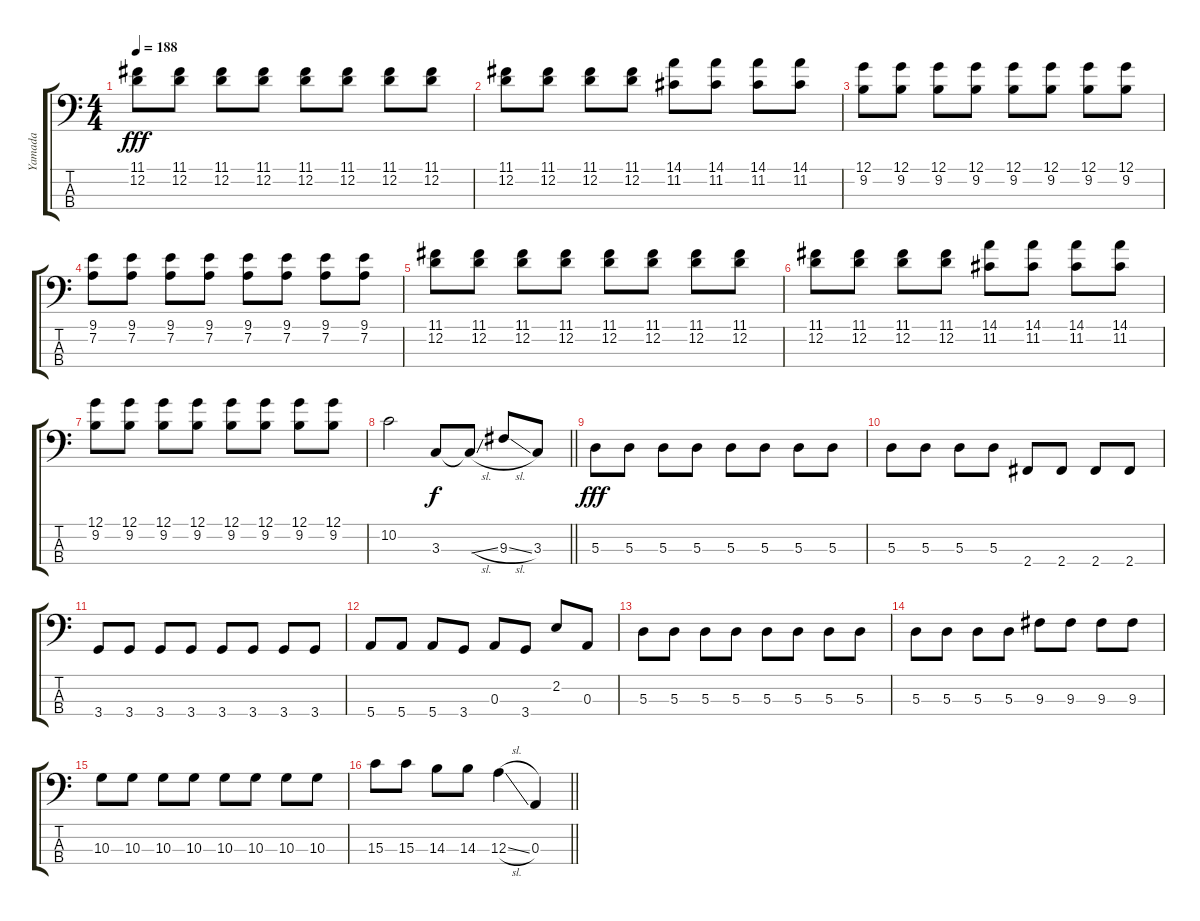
\track ("Yamada" "Yamada") {instrument electricbasspick}
\staff {score tabs}
\tuning (G2 D2 A1 E1) {hide}
\ts (4 4)
\tempo 188
\clef f4
\ks c
(11.1 12.2).8{dy fff volume 15} (11.1 12.2).8 (11.1 12.2).8 (11.1 12.2).8 (11.1 12.2).8 (11.1 12.2).8 (11.1 12.2).8 (11.1 12.2).8 |
(11.1 12.2).8 (11.1 12.2).8 (11.1 12.2).8 (11.1 12.2).8 (14.1 11.2).8 (14.1 11.2).8 (14.1 11.2).8 (14.1 11.2).8 |
(12.1 9.2).8 (12.1 9.2).8 (12.1 9.2).8 (12.1 9.2).8 (12.1 9.2).8 (12.1 9.2).8 (12.1 9.2).8 (12.1 9.2).8 |
(9.1 7.2).8 (9.1 7.2).8 (9.1 7.2).8 (9.1 7.2).8 (9.1 7.2).8 (9.1 7.2).8 (9.1 7.2).8 (9.1 7.2).8 |
(11.1 12.2).8 (11.1 12.2).8 (11.1 12.2).8 (11.1 12.2).8 (11.1 12.2).8 (11.1 12.2).8 (11.1 12.2).8 (11.1 12.2).8 |
(11.1 12.2).8 (11.1 12.2).8 (11.1 12.2).8 (11.1 12.2).8 (14.1 11.2).8 (14.1 11.2).8 (14.1 11.2).8 (14.1 11.2).8 |
(12.1 9.2).8 (12.1 9.2).8 (12.1 9.2).8 (12.1 9.2).8 (12.1 9.2).8 (12.1 9.2).8 (12.1 9.2).8 (12.1 9.2).8 |
\barLineRight lightlight
10.2.2 3.3.8{dy f} 3.3{sl t}.8 9.3{sl}.8{beam Up} 3.3.8{beam Up} |
5.3.8{dy fff} 5.3.8 5.3.8 5.3.8 5.3.8 5.3.8 5.3.8 5.3.8 |
5.3.8 5.3.8 5.3.8 5.3.8 2.4.8 2.4.8 2.4.8 2.4.8 |
3.4.8 3.4.8 3.4.8 3.4.8 3.4.8 3.4.8 3.4.8 3.4.8 |
5.4.8 5.4.8 5.4.8 3.4.8 0.3.8 3.4.8 2.2.8 0.3.8 |
5.3.8 5.3.8 5.3.8 5.3.8 5.3.8 5.3.8 5.3.8 5.3.8 |
5.3.8 5.3.8 5.3.8 5.3.8 9.3.8 9.3.8 9.3.8 9.3.8 |
10.3.8 10.3.8 10.3.8 10.3.8 10.3.8 10.3.8 10.3.8 10.3.8 |
\barLineRight lightlight
15.3.8 15.3.8 14.3.8 14.3.8 12.3{sl}.4 0.3.4
